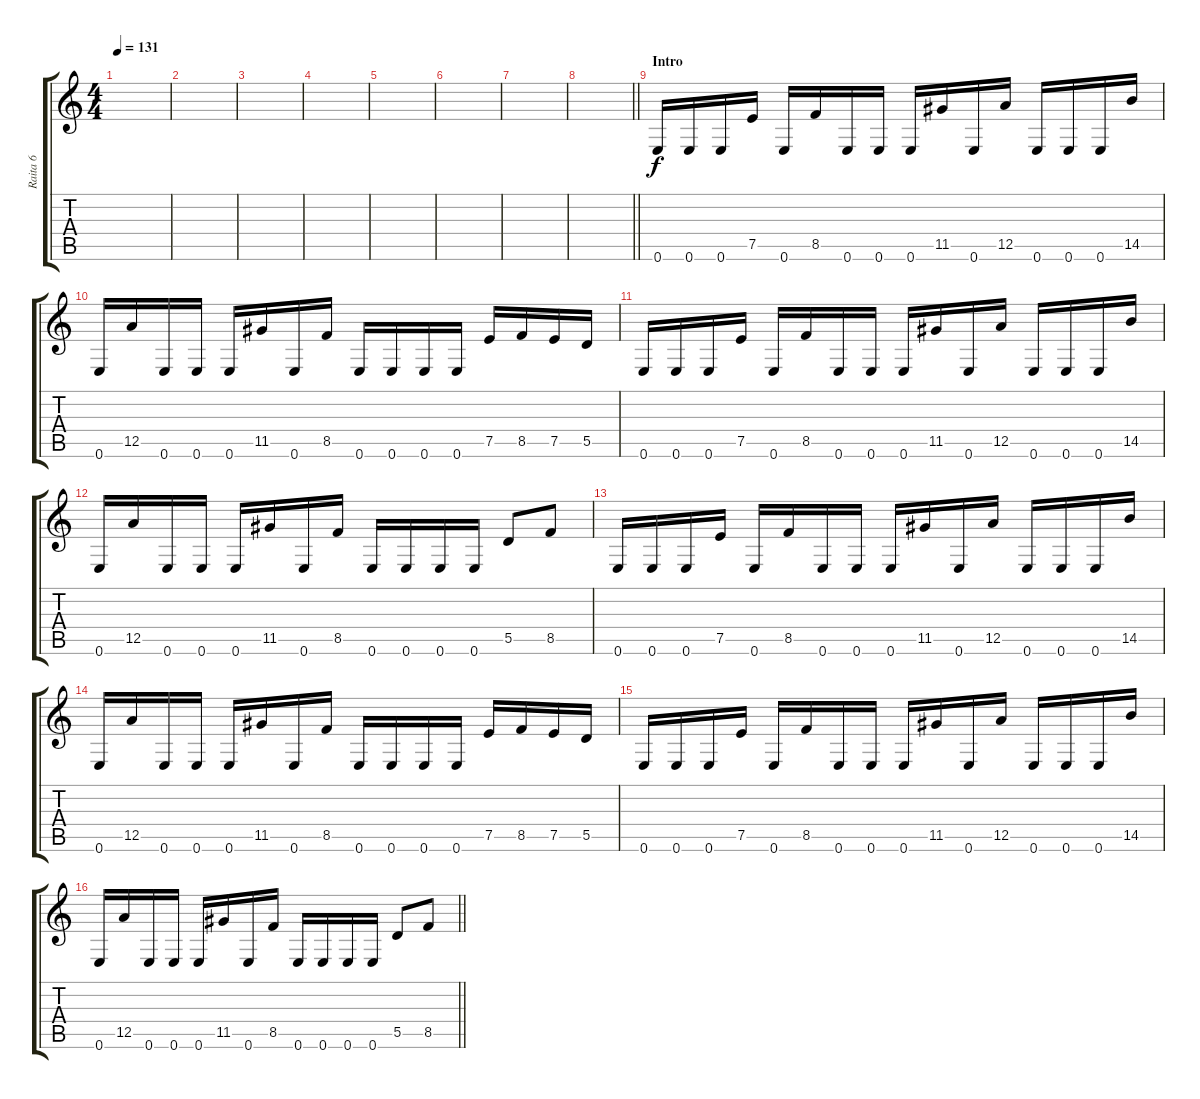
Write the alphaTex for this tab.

\track ("Raita 6" "Raita 6") {instrument distortionguitar}
\staff {score tabs}
\tuning (E4 B3 G3 D3 A2 E2) {hide}
\ts (4 4)
\section ("" "")
\tempo 131
\clef g2
\ks c
|
|
|
|
|
|
|
\barLineRight lightlight
|
\section ("" "Intro")
0.6.16 0.6.16 0.6.16 7.5.16 0.6.16 8.5.16 0.6.16 0.6.16 0.6.16 11.5.16 0.6.16 12.5.16 0.6.16 0.6.16 0.6.16 14.5.16 |
0.6.16 12.5.16 0.6.16 0.6.16 0.6.16 11.5.16 0.6.16 8.5.16 0.6.16 0.6.16 0.6.16 0.6.16 7.5.16 8.5.16 7.5.16 5.5.16 |
0.6.16 0.6.16 0.6.16 7.5.16 0.6.16 8.5.16 0.6.16 0.6.16 0.6.16 11.5.16 0.6.16 12.5.16 0.6.16 0.6.16 0.6.16 14.5.16 |
0.6.16 12.5.16 0.6.16 0.6.16 0.6.16 11.5.16 0.6.16 8.5.16 0.6.16 0.6.16 0.6.16 0.6.16 5.5.8 8.5.8 |
0.6.16 0.6.16 0.6.16 7.5.16 0.6.16 8.5.16 0.6.16 0.6.16 0.6.16 11.5.16 0.6.16 12.5.16 0.6.16 0.6.16 0.6.16 14.5.16 |
0.6.16 12.5.16 0.6.16 0.6.16 0.6.16 11.5.16 0.6.16 8.5.16 0.6.16 0.6.16 0.6.16 0.6.16 7.5.16 8.5.16 7.5.16 5.5.16 |
0.6.16 0.6.16 0.6.16 7.5.16 0.6.16 8.5.16 0.6.16 0.6.16 0.6.16 11.5.16 0.6.16 12.5.16 0.6.16 0.6.16 0.6.16 14.5.16 |
\barLineRight lightlight
0.6.16 12.5.16 0.6.16 0.6.16 0.6.16 11.5.16 0.6.16 8.5.16 0.6.16 0.6.16 0.6.16 0.6.16 5.5.8 8.5.8
